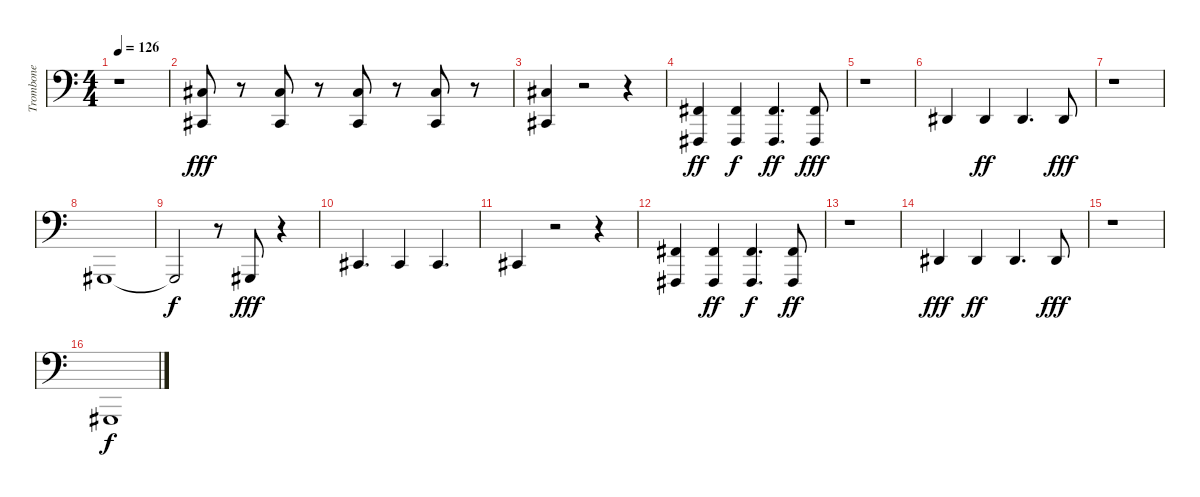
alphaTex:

\track ("Trombone" "Trombone") {instrument trombone}
\staff {score}
\tuning (G2 D2 A1 E1) {hide}
\ts (4 4)
\tempo 126
\clef f4
\ks c
r.1{dy fff} |
(6.1 4.3).8 r.8 (6.1 4.3).8 r.8 (6.1 4.3).8 r.8 (6.1 4.3).8 r.8 |
(6.1 4.3).4 r.2 r.4 |
(4.2 2.4).4{dy ff} (4.2 2.4).4{dy f} (4.2 2.4).4{d dy ff} (4.2 2.4).8{dy fff} |
r.1 |
1.2.4 1.2.4{dy ff} 1.2.4{d} 1.2.8{dy fff} |
r.1 |
4.4.1 |
4.4{t}.2{dy f} r.8 4.4.8{dy fff} r.4 |
4.3.4{d} 4.3.4 4.3.4{d} |
4.3.4 r.2 r.4 |
(4.2 2.4).4 (4.2 2.4).4{dy ff} (4.2 2.4).4{d dy f} (4.2 2.4).8{dy ff} |
r.1 |
1.2.4{dy fff} 1.2.4{dy ff} 1.2.4{d} 1.2.8{dy fff} |
r.1 |
4.4.1{dy f}
